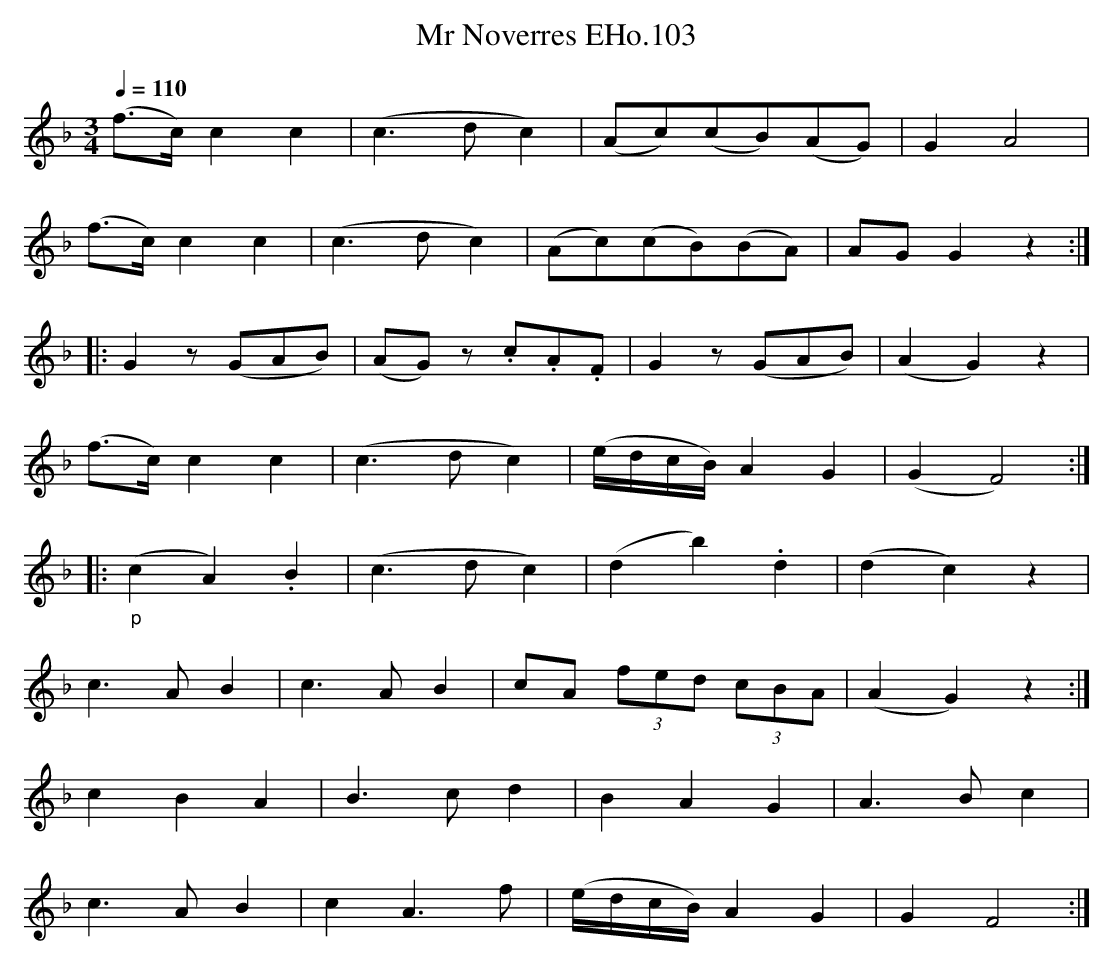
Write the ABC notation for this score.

X:1
T:Mr Noverres EHo.103
M:3/4
L:1/8
Q:1/4=110
K:F
(f>c)c2c2|(c2>d2c2)|(Ac)(cB)(AG)|G2A4|
(f>c)c2c2|(c2>d2c2)|(Ac)(cB)(BA)|AGG2z2:|
|:G2z (GAB)|(AG) z .c.A.F|G2z (GAB)|(A2G2)z2|
(f>c)c2c2|(c2>d2c2)|(e/d/c/B/)A2G2|(G2F4):|
|:"_p"(c2A2).B2|(c2>d2c2)|(d2b2).d2|(d2c2)z2|
c2>A2B2|c2>A2B2|cA (3fed (3cBA|(A2G2)z2:|
c2B2A2|B2>c2d2|B2A2G2|A2>B2c2|
c2>A2B2|c2A2>f2|(e/d/c/B/)A2G2|G2F4:|
